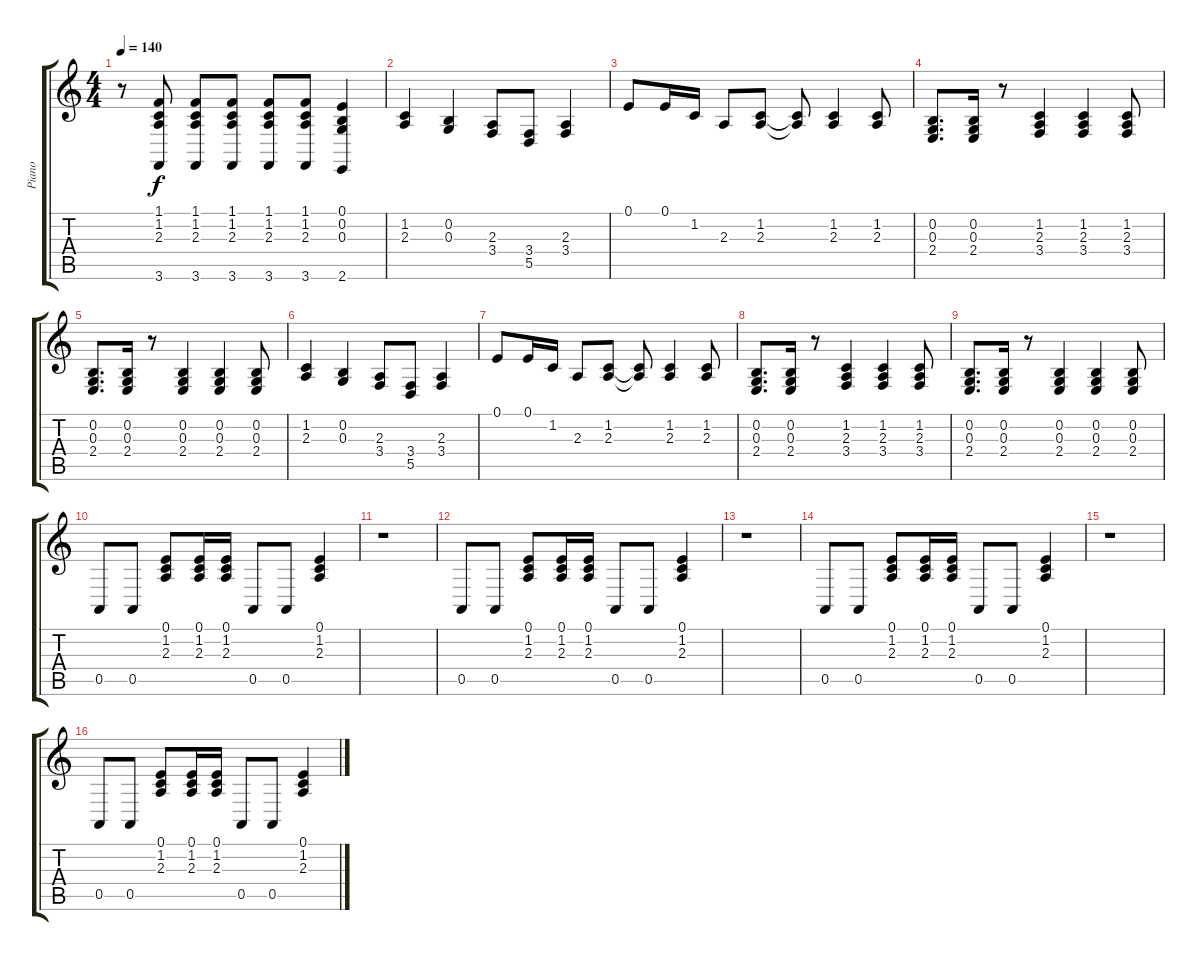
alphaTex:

\track ("Piano" "Piano") {instrument electricgrandpiano}
\staff {score tabs}
\tuning (E4 B3 G3 D3 A2 D2) {hide}
\ts (4 4)
\tempo 140
\clef g2
\ks c
r.8{dy f} (1.1 1.2 2.3 3.6).8 (1.1 1.2 2.3 3.6).8 (1.1 1.2 2.3 3.6).8 (1.1 1.2 2.3 3.6).8 (1.1 1.2 2.3 3.6).8 (0.1 0.2 0.3 2.6).4 |
(1.2 2.3).4 (0.2 0.3).4 (2.3 3.4).8 (3.4 5.5).8 (2.3 3.4).4 |
0.1.8 0.1.16 1.2.16 2.3.8 (1.2 2.3).8 (1.2{t} 2.3{t}).8 (1.2 2.3).4 (1.2 2.3).8 |
(0.2 0.3 2.4).8{d} (0.2 0.3 2.4).16 r.8 (1.2 2.3 3.4).4 (1.2 2.3 3.4).4 (1.2 2.3 3.4).8 |
(0.2 0.3 2.4).8{d} (0.2 0.3 2.4).16 r.8 (0.2 0.3 2.4).4 (0.2 0.3 2.4).4 (0.2 0.3 2.4).8 |
(1.2 2.3).4 (0.2 0.3).4 (2.3 3.4).8 (3.4 5.5).8 (2.3 3.4).4 |
0.1.8 0.1.16 1.2.16 2.3.8 (1.2 2.3).8 (1.2{t} 2.3{t}).8 (1.2 2.3).4 (1.2 2.3).8 |
(0.2 0.3 2.4).8{d} (0.2 0.3 2.4).16 r.8 (1.2 2.3 3.4).4 (1.2 2.3 3.4).4 (1.2 2.3 3.4).8 |
(0.2 0.3 2.4).8{d} (0.2 0.3 2.4).16 r.8 (0.2 0.3 2.4).4 (0.2 0.3 2.4).4 (0.2 0.3 2.4).8 |
0.5.8 0.5.8 (0.1 1.2 2.3).8 (0.1 1.2 2.3).16 (0.1 1.2 2.3).16 0.5.8 0.5.8 (0.1 1.2 2.3).4 |
r.1 |
0.5.8 0.5.8 (0.1 1.2 2.3).8 (0.1 1.2 2.3).16 (0.1 1.2 2.3).16 0.5.8 0.5.8 (0.1 1.2 2.3).4 |
r.1 |
0.5.8 0.5.8 (0.1 1.2 2.3).8 (0.1 1.2 2.3).16 (0.1 1.2 2.3).16 0.5.8 0.5.8 (0.1 1.2 2.3).4 |
r.1 |
0.5.8 0.5.8 (0.1 1.2 2.3).8 (0.1 1.2 2.3).16 (0.1 1.2 2.3).16 0.5.8 0.5.8 (0.1 1.2 2.3).4
